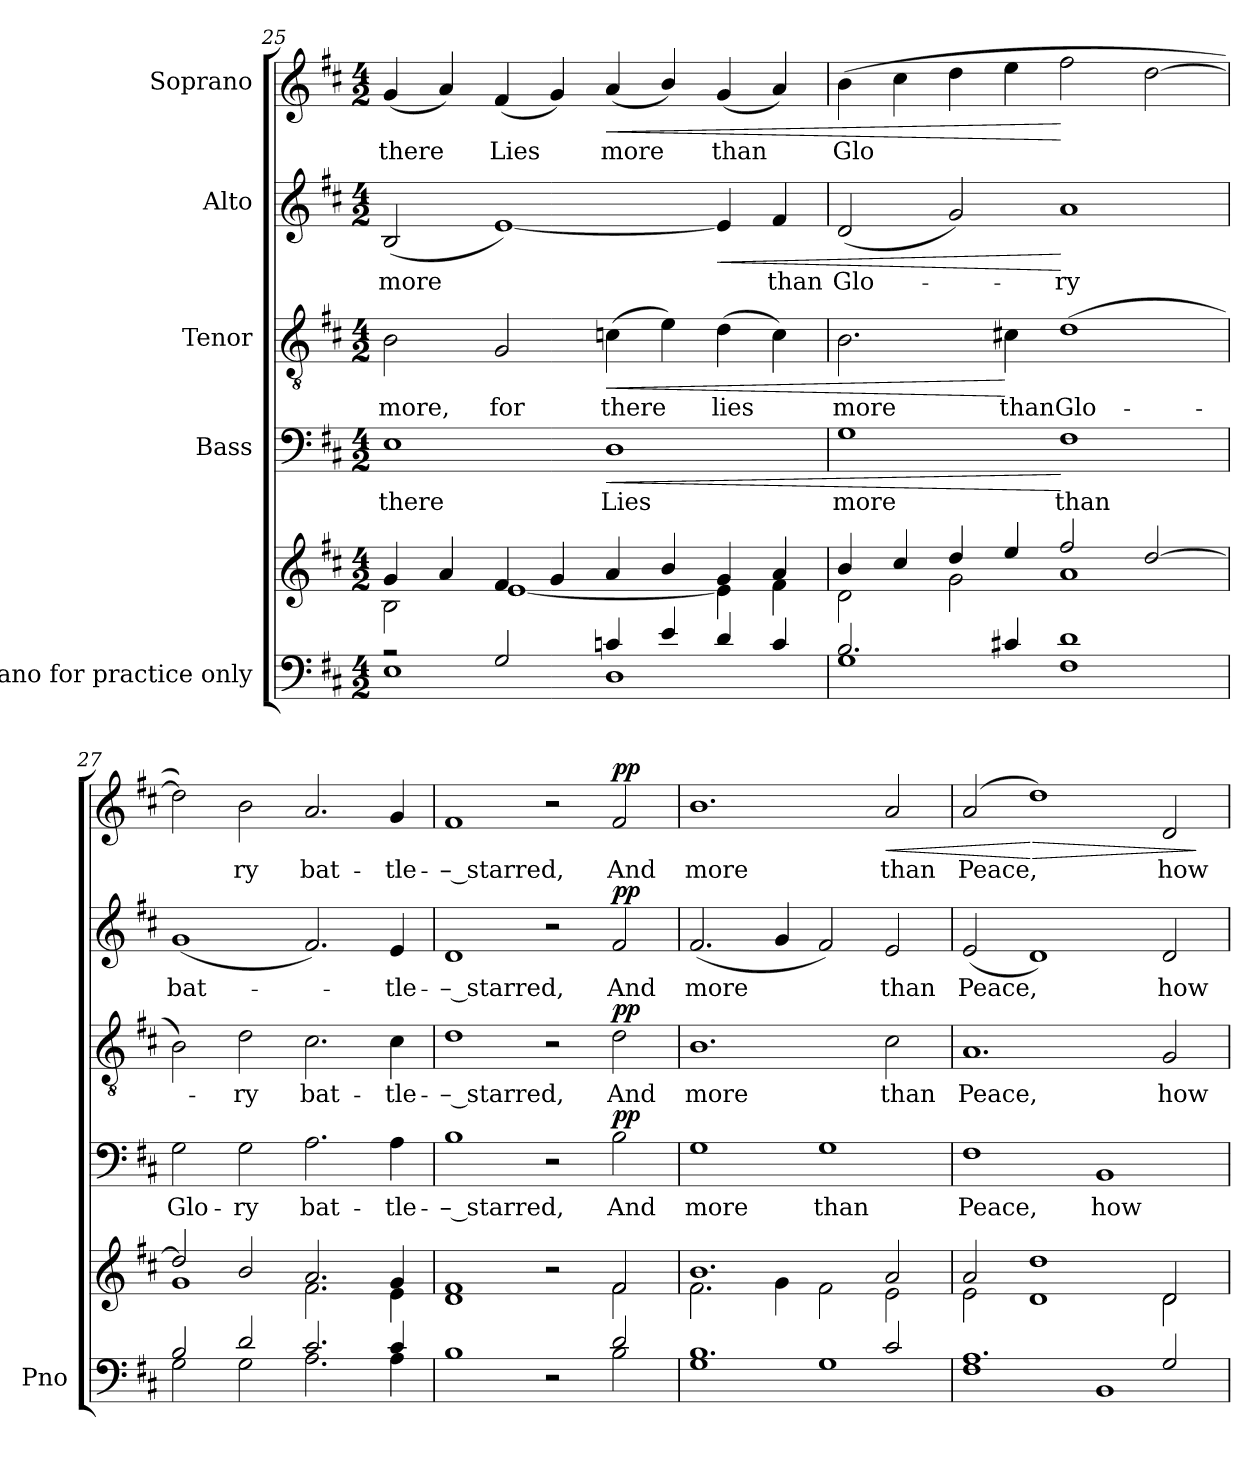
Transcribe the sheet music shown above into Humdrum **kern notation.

**kern	**kern	**kern	**text	**dynam	**kern	**text	**dynam	**kern	**text	**dynam	**kern	**text	**dynam
*part5	*part5	*part4	*part4	*part4	*part3	*part3	*part3	*part2	*part2	*part2	*part1	*part1	*part1
*staff6	*staff5	*staff4	*staff4	*staff4	*staff3	*staff3	*staff3	*staff2	*staff2	*staff2	*staff1	*staff1	*staff1
*I"Piano for practice only	*	*I"Bass	*	*	*I"Tenor	*	*	*I"Alto	*	*	*I"Soprano	*	*
*I'Pno	*	*	*	*	*	*	*	*	*	*	*	*	*
*clefF4	*clefG2	*clefF4	*	*	*clefGv2	*	*	*clefG2	*	*	*clefG2	*	*
*k[f#c#]	*k[f#c#]	*k[f#c#]	*	*	*k[f#c#]	*	*	*k[f#c#]	*	*	*k[f#c#]	*	*
*M4/2	*M4/2	*M4/2	*	*	*M4/2	*	*	*M4/2	*	*	*M4/2	*	*
=25	=25	=25	=25	=25	=25	=25	=25	=25	=25	=25	=25	=25	=25
*^	*^	*	*	*	*	*	*	*	*	*	*	*	*
2r	1E	4g/	2B\	1E	there	.	2B\	more,	.	(2B/	more	.	(4g/	there	.
.	.	4a/	.	.	.	.	.	.	.	.	.	.	4a/)	.	.
2G/	.	4f#/	[1e	.	.	.	2G/	for	.	[1e)	.	.	(4f#/	Lies	.
.	.	4g/	.	.	.	.	.	.	.	.	.	.	4g/)	.	.
!	!	!	!	!	!	!LO:HP:b	!	!	!LO:HP:b	!	!	!	!	!	!LO:HP:b
4cn/	1D	4a/	.	1D	Lies	<	(4cn\	there	<	.	.	.	(4a/	more	<
4e/	.	4b/	.	.	.	.	4e\)	.	.	.	.	.	4b/)	.	.
!	!	!	!	!	!	!	!	!	!	!	!	!LO:HP:b	!	!	!
4d/	.	4g/	4e\]	.	.	.	(4d\	lies	.	4e/]	.	<	(4g/	than	.
4c/	.	4a/	4f#\	.	.	.	4c\)	.	.	4f#/	than	.	4a/)	.	.
=26	=26	=26	=26	=26	=26	=26	=26	=26	=26	=26	=26	=26	=26	=26	=26
2.B/	1G	4b/	2d\	1G	more	.	2.B\	more	.	(2d/	Glo-	.	(4b\	Glo	.
.	.	4cc#/	.	.	.	.	.	.	.	.	.	.	4cc#\	.	.
.	.	4dd/	2g\	.	.	.	.	.	.	2g/)	.	.	4dd\	.	.
4c#X/	.	4ee/	.	.	.	.	4c#X\	than	[	.	.	.	4ee\	.	.
1d	1F#	2ff#/	1a	1F#	than	[	(1d	Glo-	.	1a	-ry	[	2ff#\	.	[
.	.	[2dd/	.	.	.	.	.	.	.	.	.	.	[2dd\	.	.
=27	=27	=27	=27	=27	=27	=27	=27	=27	=27	=27	=27	=27	=27	=27	=27
2B/	2G\	2dd/]	1g	2G\	Glo-	.	2B\)	.	.	(1g	bat-	.	2dd\])	.	.
2d/	2G\	2b/	.	2G\	-ry	.	2d\	-ry	.	.	.	.	2b\	ry	.
2.c#/	2.A\	2.a/	2.f#\	2.A\	bat-	.	2.c#\	bat-	.	2.f#/)	.	.	2.a/	bat-	.
4c#/	4A\	4g/	4e\	4A\	-tle-	.	4c#\	-tle-	.	4e/	-tle-	.	4g/	-tle-	.
=28	=28	=28	=28	=28	=28	=28	=28	=28	=28	=28	=28	=28	=28	=28	=28
1ryy	1B	1f#	1d	1B	-– starred,	.	1d	-– starred,	.	1d	-– starred,	.	1f#	-– starred,	.
2r	2ryy	2r	2ryy	2r	.	.	2r	.	.	2r	.	.	2r	.	.
!	!	!	!	!	!	!LO:DY:a	!	!	!LO:DY:a	!	!	!LO:DY:a	!	!	!LO:DY:a
2d/	2B\	2f#/	2f#\	2B\	And	pp	2d\	And	pp	2f#/	And	pp	2f#/	And	pp
=29	=29	=29	=29	=29	=29	=29	=29	=29	=29	=29	=29	=29	=29	=29	=29
1.B	1G	1.b	2.f#\	1G	more	.	1.B	more	.	(2.f#/	more	.	1.b	more	.
.	.	.	4g\	.	.	.	.	.	.	4g/	.	.	.	.	.
.	1G	.	2f#\	1G	than	.	.	.	.	2f#/)	.	.	.	.	.
!	!	!	!	!	!	!	!	!	!	!	!	!	!	!	!LO:HP:b
2c#/	.	2a/	2e\	.	.	.	2c#\	than	.	2e/	than	.	2a/	than	<
=30	=30	=30	=30	=30	=30	=30	=30	=30	=30	=30	=30	=30	=30	=30	=30
1.A	1F#	2a/	2e\	1F#	Peace,	.	1.A	Peace,	.	(2e/	Peace,	.	(2a/	Peace,	.
!	!	!	!	!	!	!	!	!	!	!	!	!	!	!	!LO:HP:n=1:b
.	.	1dd	1d	.	.	.	.	.	.	1d)	.	.	1dd)	.	[ >
.	1BB	.	.	1BB	how-	.	.	.	.	.	.	.	.	.	.
2G/	.	2d/	2d\	.	.	.	2G/	how-	.	2d/	how-	.	2d/	how-	.
*v	*v	*	*	*	*	*	*	*	*	*	*	*	*	*	*
*	*v	*v	*	*	*	*	*	*	*	*	*	*	*	*
.	.	.	.	.	.	.	.	.	.	.	.	.	]
=	=	=	=	=	=	=	=	=	=	=	=	=	=
*-	*-	*-	*-	*-	*-	*-	*-	*-	*-	*-	*-	*-	*-
